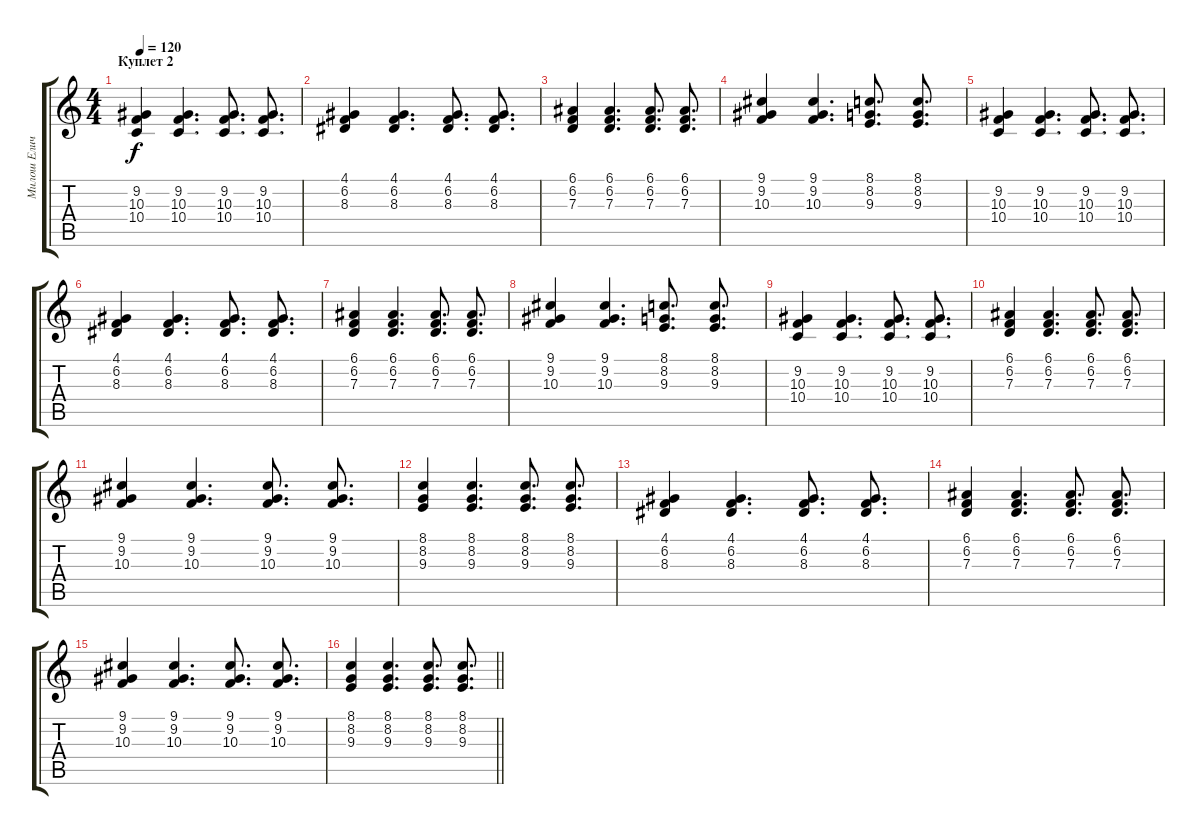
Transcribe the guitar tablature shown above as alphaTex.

\track ("Милош Елич" "Милош Елич") {instrument brightacousticpiano}
\staff {score tabs}
\tuning (E4 B3 G3 D3 A2 E2) {hide}
\ts (4 4)
\section ("" "Куплет 2")
\tempo 120
\clef g2
\ks c
(9.2 10.3 10.4).4{dy f} (9.2 10.3 10.4).4{d} (9.2 10.3 10.4).8{d} (9.2 10.3 10.4).8{d} |
(4.1 6.2 8.3).4 (4.1 6.2 8.3).4{d} (4.1 6.2 8.3).8{d} (4.1 6.2 8.3).8{d} |
(6.1 6.2 7.3).4 (6.1 6.2 7.3).4{d} (6.1 6.2 7.3).8{d} (6.1 6.2 7.3).8{d} |
(9.1 9.2 10.3).4 (9.1 9.2 10.3).4{d} (8.1 8.2 9.3).8{d} (8.1 8.2 9.3).8{d} |
(9.2 10.3 10.4).4 (9.2 10.3 10.4).4{d} (9.2 10.3 10.4).8{d} (9.2 10.3 10.4).8{d} |
(4.1 6.2 8.3).4 (4.1 6.2 8.3).4{d} (4.1 6.2 8.3).8{d} (4.1 6.2 8.3).8{d} |
(6.1 6.2 7.3).4 (6.1 6.2 7.3).4{d} (6.1 6.2 7.3).8{d} (6.1 6.2 7.3).8{d} |
(9.1 9.2 10.3).4 (9.1 9.2 10.3).4{d} (8.1 8.2 9.3).8{d} (8.1 8.2 9.3).8{d} |
(9.2 10.3 10.4).4 (9.2 10.3 10.4).4{d} (9.2 10.3 10.4).8{d} (9.2 10.3 10.4).8{d} |
(6.1 6.2 7.3).4 (6.1 6.2 7.3).4{d} (6.1 6.2 7.3).8{d} (6.1 6.2 7.3).8{d} |
(9.1 9.2 10.3).4 (9.1 9.2 10.3).4{d} (9.1 9.2 10.3).8{d} (9.1 9.2 10.3).8{d} |
(8.1 8.2 9.3).4 (8.1 8.2 9.3).4{d} (8.1 8.2 9.3).8{d} (8.1 8.2 9.3).8{d} |
(4.1 6.2 8.3).4 (4.1 6.2 8.3).4{d} (4.1 6.2 8.3).8{d} (4.1 6.2 8.3).8{d} |
(6.1 6.2 7.3).4 (6.1 6.2 7.3).4{d} (6.1 6.2 7.3).8{d} (6.1 6.2 7.3).8{d} |
(9.1 9.2 10.3).4 (9.1 9.2 10.3).4{d} (9.1 9.2 10.3).8{d} (9.1 9.2 10.3).8{d} |
\barLineRight lightlight
(8.1 8.2 9.3).4 (8.1 8.2 9.3).4{d} (8.1 8.2 9.3).8{d} (8.1 8.2 9.3).8{d}
